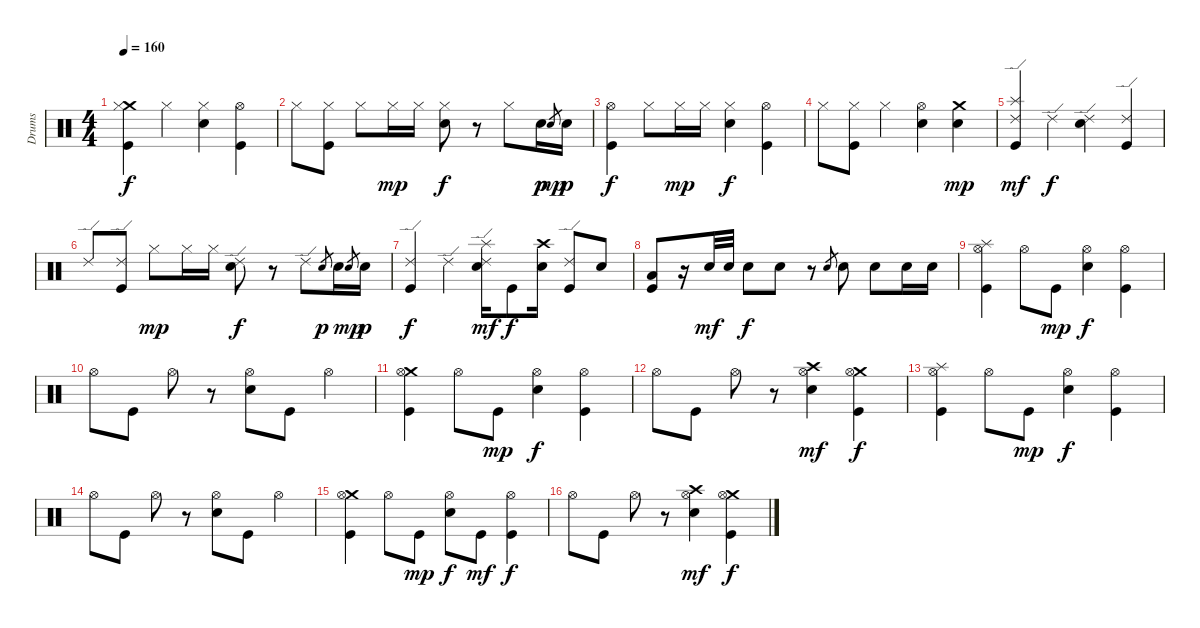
\track ("Drums" "Drums") {instrument percussion}
\staff {score}
\articulation defaults
\ts (4 4)
\tempo 160
\clef neutral
\ks c
("Crash medium (hit)" "Hi-Hat (closed)" "Kick (hit)").4{dy f} "Hi-Hat (closed)".4 ("Hi-Hat (closed)" "Electric Snare (hit)").4 ("Hi-Hat (open)" "Kick (hit)").4 |
"Hi-Hat (closed)".8 ("Hi-Hat (closed)" "Kick (hit)").8 "Hi-Hat (closed)".8 "Hi-Hat (closed)".16{dy mp} "Hi-Hat (closed)".16 ("Hi-Hat (closed)" "Electric Snare (hit)").8{dy f} r.8 "Hi-Hat (closed)".8 "Electric Snare (hit)".16{dy p} "Electric Snare (hit)".8{gr dy mp} "Electric Snare (hit)".16{dy p} |
("Hi-Hat (open)" "Kick (hit)").4{dy f} "Hi-Hat (closed)".8 "Hi-Hat (closed)".16{dy mp} "Hi-Hat (closed)".16 ("Hi-Hat (closed)" "Electric Snare (hit)").4{dy f} ("Hi-Hat (open)" "Kick (hit)").4 |
"Hi-Hat (closed)".8 ("Hi-Hat (closed)" "Kick (hit)").8 "Hi-Hat (closed)".4 ("Hi-Hat (open)" "Electric Snare (hit)").4 ("Crash medium (hit)" "Electric Snare (hit)").4{dy mp} |
("Splash (hit)" "Ride (edge) 2" "Kick (hit)").4{dy mf} "Ride (edge) 2".4{dy f} ("Ride (edge) 2" "Electric Snare (hit)").4 ("Ride (edge) 2" "Kick (hit)").4 |
"Ride (edge) 2".8 ("Ride (edge) 2" "Kick (hit)").8 "Hi-Hat (closed)".8{dy mp} "Hi-Hat (closed)".16 "Hi-Hat (closed)".16 ("Ride (edge) 2" "Electric Snare (hit)").8{dy f} r.8 "Ride (edge) 2".8 "Electric Snare (hit)".8{gr dy p} "Electric Snare (hit)".16 "Electric Snare (hit)".8{gr dy mp} "Electric Snare (hit)".16{dy p} |
("Ride (edge) 2" "Kick (hit)").4{dy f} "Ride (edge) 2".4 ("Splash (hit)" "Ride (edge) 2" "Electric Snare (hit)").16{dy mf} "Kick (hit)".8{dy f} ("Crash high (hit)" "Electric Snare (hit)").16 ("Ride (edge) 2" "Kick (hit)").8 "Electric Snare (hit)".8 |
("Low Tom (hit)" "Kick (hit)").8 r.16 "Electric Snare (hit)".32{dy mf} "Electric Snare (hit)".32 "Electric Snare (hit)".8{dy f} "Electric Snare (hit)".8 r.8 "Electric Snare (hit)".8{gr} "Electric Snare (hit)".8 "Electric Snare (hit)".8 "Electric Snare (hit)".16 "Electric Snare (hit)".16 |
("Splash (hit)" "Hi-Hat (open)" "Kick (hit)").4 "Hi-Hat (open)".8 "Kick (hit)".8{dy mp} ("Hi-Hat (open)" "Electric Snare (hit)").4{dy f} ("Hi-Hat (open)" "Kick (hit)").4 |
"Hi-Hat (open)".8 "Kick (hit)".8 "Hi-Hat (open)".8 r.8 ("Hi-Hat (open)" "Electric Snare (hit)").8 "Kick (hit)".8 "Hi-Hat (open)".4 |
("Crash medium (hit)" "Hi-Hat (open)" "Kick (hit)").4 "Hi-Hat (open)".8 "Kick (hit)".8{dy mp} ("Hi-Hat (open)" "Electric Snare (hit)").4{dy f} ("Hi-Hat (open)" "Kick (hit)").4 |
"Hi-Hat (open)".8 "Kick (hit)".8 "Hi-Hat (open)".8 r.8 ("Crash high (hit)" "Hi-Hat (open)" "Electric Snare (hit)").4{dy mf} ("Crash medium (hit)" "Hi-Hat (open)" "Kick (hit)").4{dy f} |
("Splash (hit)" "Hi-Hat (open)" "Kick (hit)").4 "Hi-Hat (open)".8 "Kick (hit)".8{dy mp} ("Hi-Hat (open)" "Electric Snare (hit)").4{dy f} ("Hi-Hat (open)" "Kick (hit)").4 |
"Hi-Hat (open)".8 "Kick (hit)".8 "Hi-Hat (open)".8 r.8 ("Hi-Hat (open)" "Electric Snare (hit)").8 "Kick (hit)".8 "Hi-Hat (open)".4 |
("Crash medium (hit)" "Hi-Hat (open)" "Kick (hit)").4 "Hi-Hat (open)".8 "Kick (hit)".8{dy mp} ("Hi-Hat (open)" "Electric Snare (hit)").8{dy f} "Kick (hit)".8{dy mf} ("Hi-Hat (open)" "Kick (hit)").4{dy f} |
"Hi-Hat (open)".8 "Kick (hit)".8 "Hi-Hat (open)".8 r.8 ("Crash high (hit)" "Hi-Hat (open)" "Electric Snare (hit)").4{dy mf} ("Crash medium (hit)" "Hi-Hat (open)" "Kick (hit)").4{dy f}
